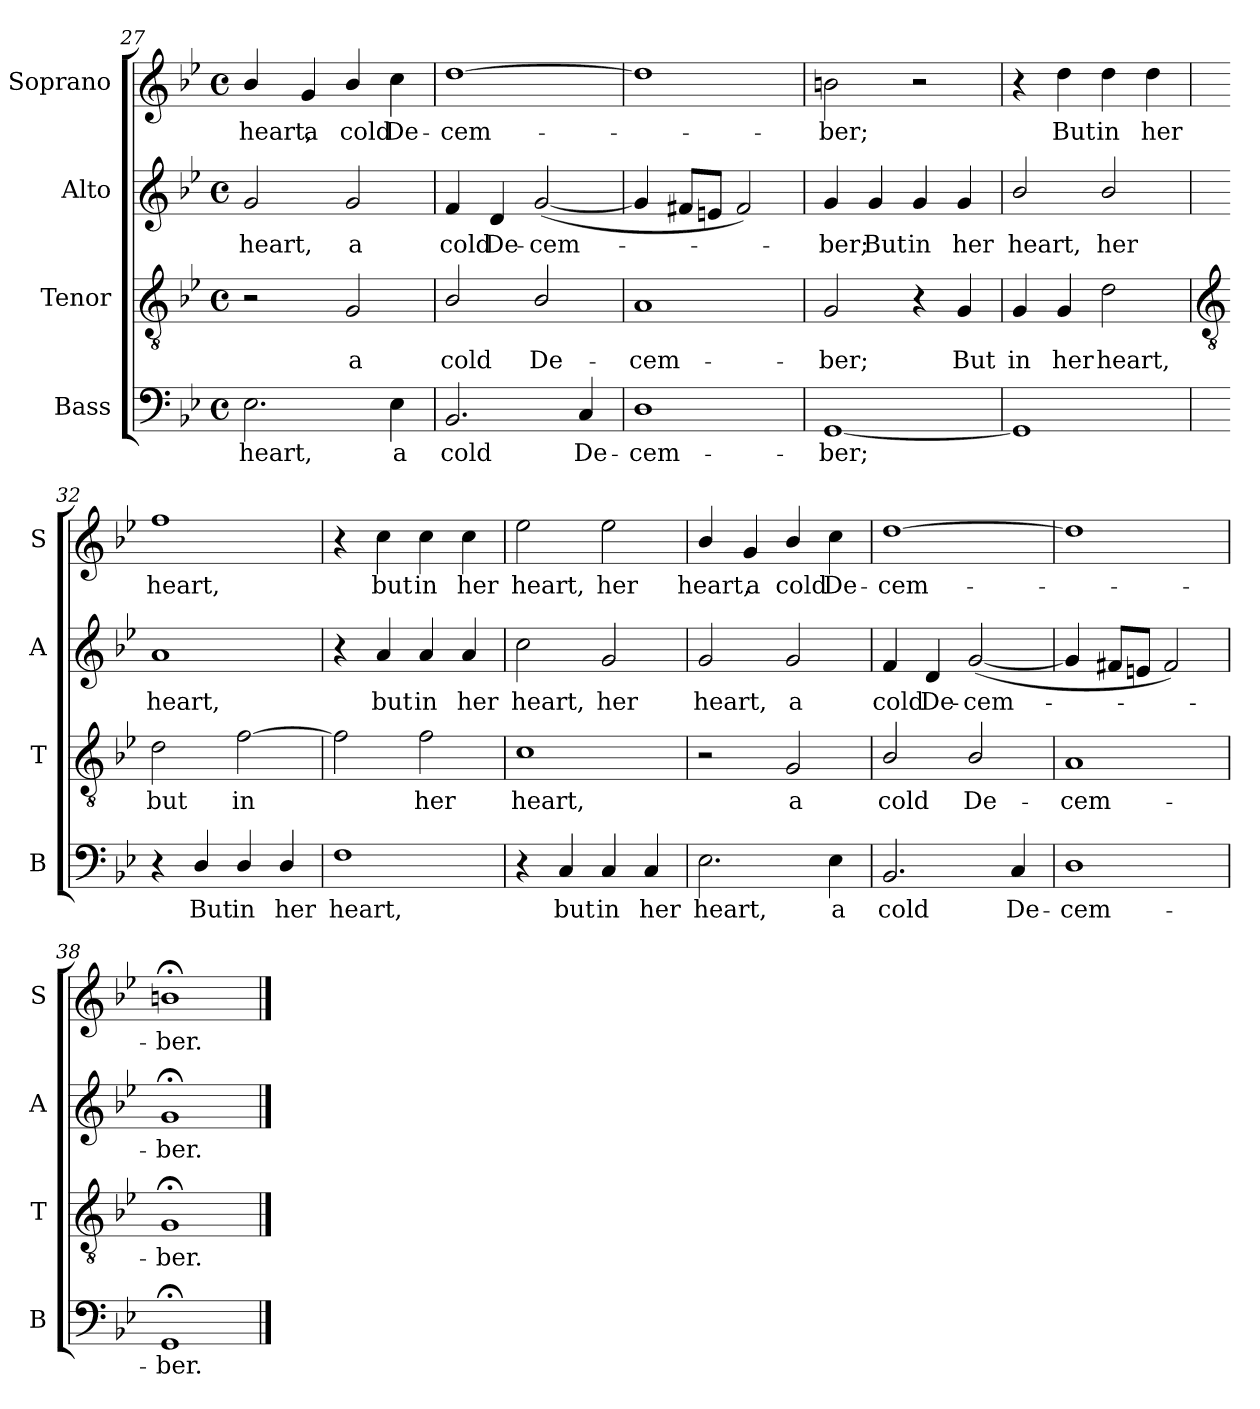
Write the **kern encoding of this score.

**kern	**text	**kern	**text	**kern	**text	**kern	**text
*part4	*part4	*part3	*part3	*part2	*part2	*part1	*part1
*staff4	*staff4	*staff3	*staff3	*staff2	*staff2	*staff1	*staff1
*I"Bass	*	*I"Tenor	*	*I"Alto	*	*I"Soprano	*
*I'B	*	*I'T	*	*I'A	*	*I'S	*
*clefF4	*	*clefGv2	*	*clefG2	*	*clefG2	*
*k[b-e-]	*	*k[b-e-]	*	*k[b-e-]	*	*k[b-e-]	*
*B-:	*	*B-:	*	*B-:	*	*B-:	*
*M4/4	*	*M4/4	*	*M4/4	*	*M4/4	*
*met(c)	*	*met(c)	*	*met(c)	*	*met(c)	*
=27	=27	=27	=27	=27	=27	=27	=27
!	!LO:LY:b	!	!	!	!LO:LY:b	!	!LO:LY:b
2.E-	heart,	2r	.	2g	heart,	4b-/	heart,
!	!	!	!	!	!	!	!LO:LY:b
.	.	.	.	.	.	4g	a
!	!	!	!LO:LY:b	!	!LO:LY:b	!	!LO:LY:b
.	.	2G	a	2g	a	4b-/	cold
!	!LO:LY:b	!	!	!	!	!	!LO:LY:b
4E-	a	.	.	.	.	4cc	De-
=28	=28	=28	=28	=28	=28	=28	=28
!	!LO:LY:b	!	!LO:LY:b	!	!LO:LY:b	!	!LO:LY:b
2.BB-	cold	2B-/	cold	4f	cold	[1dd	cem-
!	!	!	!	!	!LO:LY:b	!	!
.	.	.	.	4d	De-	.	.
!	!	!	!LO:LY:b	!	!LO:LY:b	!	!
.	.	2B-/	De-	(<[2g	-cem-	.	.
!	!LO:LY:b	!	!	!	!	!	!
4C	De-	.	.	.	.	.	.
=29	=29	=29	=29	=29	=29	=29	=29
!	!LO:LY:b	!	!LO:LY:b	!	!	!	!
1D	-cem-	1A	-cem-	4g]	.	1dd]	.
.	.	.	.	8f#XL	.	.	.
.	.	.	.	8enJ	.	.	.
.	.	.	.	2f#)	.	.	.
=30	=30	=30	=30	=30	=30	=30	=30
!	!LO:LY:b	!	!LO:LY:b	!	!LO:LY:b	!	!LO:LY:b
[1GG	-ber;	2G	-ber;	4g	ber;	2bn	ber;
!	!	!	!	!	!LO:LY:b	!	!
.	.	.	.	4g	But	.	.
!	!	!	!	!	!LO:LY:b	!	!
.	.	4r	.	4g	in	2r	.
!	!	!	!LO:LY:b	!	!LO:LY:b	!	!
.	.	4G	But	4g	her	.	.
=31	=31	=31	=31	=31	=31	=31	=31
!	!	!	!LO:LY:b	!	!LO:LY:b	!	!
1GG]	.	4G	in	2b-/	heart,	4r	.
!	!	!	!LO:LY:b	!	!	!	!LO:LY:b
.	.	4G	her	.	.	4dd	But
!	!	!	!LO:LY:b	!	!LO:LY:b	!	!LO:LY:b
.	.	2d	heart,	2b-/	her	4dd	in
!	!	!	!	!	!	!	!LO:LY:b
.	.	.	.	.	.	4dd	her
!!LO:LB:g=z
=32	=32	=32	=32	=32	=32	=32	=32
*	*	*clefGv2	*	*	*	*	*
!	!	!	!LO:LY:b	!	!LO:LY:b	!	!LO:LY:b
4r	.	2d	but	1a	heart,	1ff	heart,
!	!LO:LY:b	!	!	!	!	!	!
4D/	But	.	.	.	.	.	.
!	!LO:LY:b	!	!LO:LY:b	!	!	!	!
4D/	in	[2f	in	.	.	.	.
!	!LO:LY:b	!	!	!	!	!	!
4D/	her	.	.	.	.	.	.
=33	=33	=33	=33	=33	=33	=33	=33
!	!LO:LY:b	!	!	!	!	!	!
1F	heart,	2f]	.	4r	.	4r	.
!	!	!	!	!	!LO:LY:b	!	!LO:LY:b
.	.	.	.	4a	but	4cc	but
!	!	!	!LO:LY:b	!	!LO:LY:b	!	!LO:LY:b
.	.	2f	her	4a	in	4cc	in
!	!	!	!	!	!LO:LY:b	!	!LO:LY:b
.	.	.	.	4a	her	4cc	her
=34	=34	=34	=34	=34	=34	=34	=34
!	!	!	!LO:LY:b	!	!LO:LY:b	!	!LO:LY:b
4r	.	1c	heart,	2cc	heart,	2ee-	heart,
!	!LO:LY:b	!	!	!	!	!	!
4C	but	.	.	.	.	.	.
!	!LO:LY:b	!	!	!	!LO:LY:b	!	!LO:LY:b
4C	in	.	.	2g	her	2ee-	her
!	!LO:LY:b	!	!	!	!	!	!
4C	her	.	.	.	.	.	.
=35	=35	=35	=35	=35	=35	=35	=35
!	!LO:LY:b	!	!	!	!LO:LY:b	!	!LO:LY:b
2.E-	heart,	2r	.	2g	heart,	4b-/	heart,
!	!	!	!	!	!	!	!LO:LY:b
.	.	.	.	.	.	4g	a
!	!	!	!LO:LY:b	!	!LO:LY:b	!	!LO:LY:b
.	.	2G	a	2g	a	4b-/	cold
!	!LO:LY:b	!	!	!	!	!	!LO:LY:b
4E-	a	.	.	.	.	4cc	De-
=36	=36	=36	=36	=36	=36	=36	=36
!	!LO:LY:b	!	!LO:LY:b	!	!LO:LY:b	!	!LO:LY:b
2.BB-	cold	2B-/	cold	4f	cold	[1dd	-cem-
!	!	!	!	!	!LO:LY:b	!	!
.	.	.	.	4d	De-	.	.
!	!	!	!LO:LY:b	!	!LO:LY:b	!	!
.	.	2B-/	De-	(<[2g	-cem-	.	.
!	!LO:LY:b	!	!	!	!	!	!
4C	De-	.	.	.	.	.	.
=37	=37	=37	=37	=37	=37	=37	=37
!	!LO:LY:b	!	!LO:LY:b	!	!	!	!
1D	-cem-	1A	-cem-	4g]	.	1dd]	.
.	.	.	.	8f#XL	.	.	.
.	.	.	.	8enJ	.	.	.
.	.	.	.	2f#)	.	.	.
=38	=38	=38	=38	=38	=38	=38	=38
!	!LO:LY:b	!	!LO:LY:b	!	!LO:LY:b	!	!LO:LY:b
1GG;<	-ber.	1G;<	-ber.	1g;<	ber.	1bn;<	ber.
==	==	==	==	==	==	==	==
*-	*-	*-	*-	*-	*-	*-	*-
